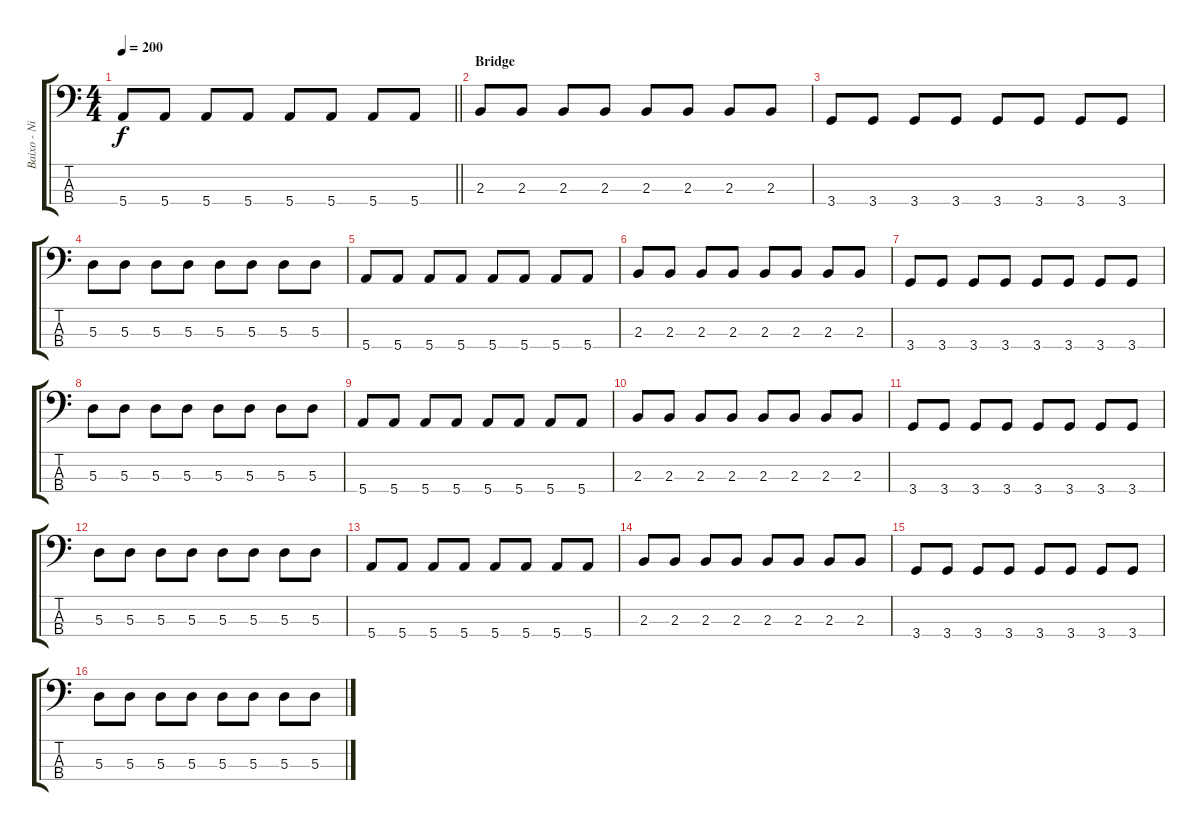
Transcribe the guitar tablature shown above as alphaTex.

\track ("Baixo - Nikola" "Baixo - Ni") {instrument electricbasspick}
\staff {score tabs}
\tuning (G2 D2 A1 E1) {hide}
\ts (4 4)
\tempo 200
\clef f4
\barLineRight lightlight
\ks c
5.4.8{dy f} 5.4.8 5.4.8 5.4.8 5.4.8 5.4.8 5.4.8 5.4.8 |
\section ("" "Bridge")
2.3.8 2.3.8 2.3.8 2.3.8 2.3.8 2.3.8 2.3.8 2.3.8 |
3.4.8 3.4.8 3.4.8 3.4.8 3.4.8 3.4.8 3.4.8 3.4.8 |
5.3.8 5.3.8 5.3.8 5.3.8 5.3.8 5.3.8 5.3.8 5.3.8 |
5.4.8 5.4.8 5.4.8 5.4.8 5.4.8 5.4.8 5.4.8 5.4.8 |
2.3.8 2.3.8 2.3.8 2.3.8 2.3.8 2.3.8 2.3.8 2.3.8 |
3.4.8 3.4.8 3.4.8 3.4.8 3.4.8 3.4.8 3.4.8 3.4.8 |
5.3.8 5.3.8 5.3.8 5.3.8 5.3.8 5.3.8 5.3.8 5.3.8 |
5.4.8 5.4.8 5.4.8 5.4.8 5.4.8 5.4.8 5.4.8 5.4.8 |
2.3.8 2.3.8 2.3.8 2.3.8 2.3.8 2.3.8 2.3.8 2.3.8 |
3.4.8 3.4.8 3.4.8 3.4.8 3.4.8 3.4.8 3.4.8 3.4.8 |
5.3.8 5.3.8 5.3.8 5.3.8 5.3.8 5.3.8 5.3.8 5.3.8 |
5.4.8 5.4.8 5.4.8 5.4.8 5.4.8 5.4.8 5.4.8 5.4.8 |
2.3.8 2.3.8 2.3.8 2.3.8 2.3.8 2.3.8 2.3.8 2.3.8 |
3.4.8 3.4.8 3.4.8 3.4.8 3.4.8 3.4.8 3.4.8 3.4.8 |
5.3.8 5.3.8 5.3.8 5.3.8 5.3.8 5.3.8 5.3.8 5.3.8
